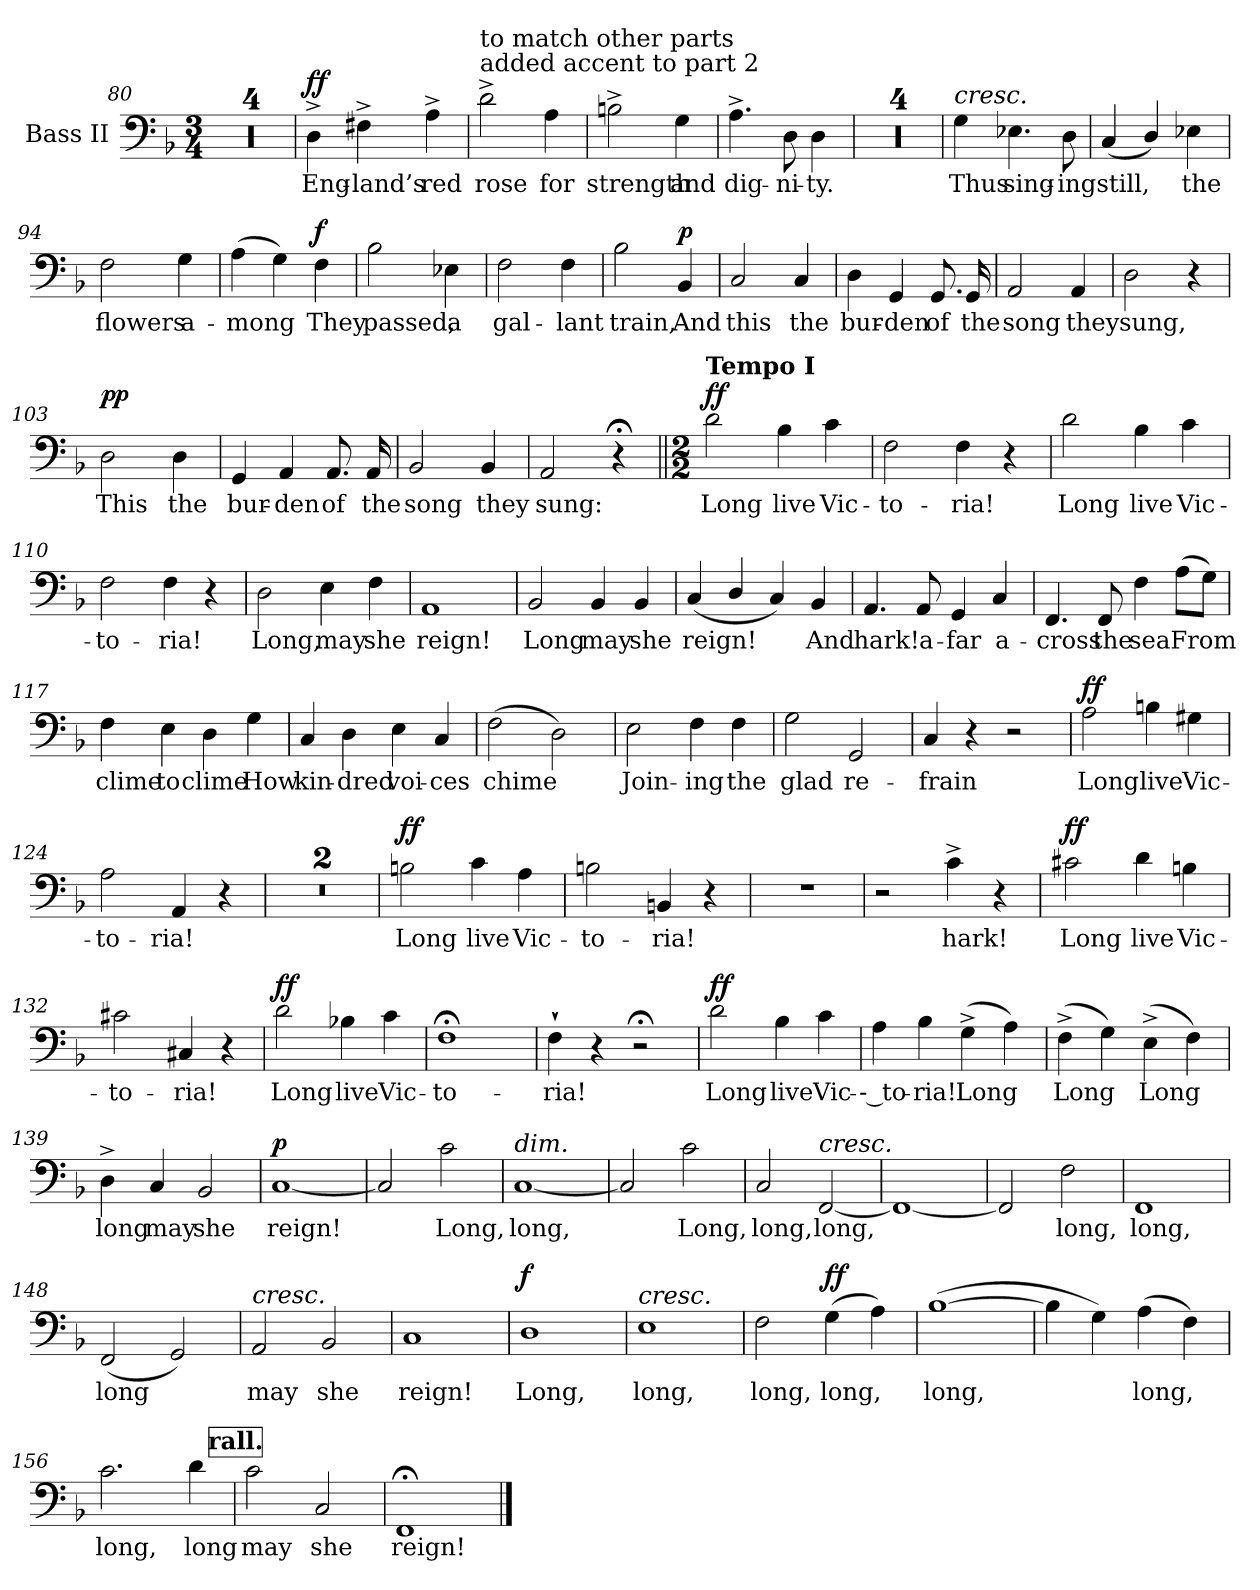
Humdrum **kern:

**kern	**text	**dynam
*part1	*part1	*part1
*staff1	*staff1	*staff1
*I"Bass II	*	*
*clefF4	*	*
*k[b-]	*	*
*M3/4	*	*
=80	=80	=80
2.r	.	.
=81	=81	=81
2.r	.	.
=82	=82	=82
2.r	.	.
=83	=83	=83
2.r	.	.
=84	=84	=84
!	!LO:LY:b	!LO:DY:a
4D^\	Eng-	ff
!	!LO:LY:b	!
4F#X^\	-land’s	.
!	!LO:LY:b	!
4A^\	red	.
=85	=85	=85
!LO:TX:a:t=added accent to part 2	!	!
!LO:TX:t=to match other parts	!	!
!	!LO:LY:b	!
2d^\	rose	.
!	!LO:LY:b	!
4A\	for	.
!!LO:LB:g=z
=86	=86	=86
!	!LO:LY:b	!
2Bn^\	strength	.
!	!LO:LY:b	!
4G\	and	.
=87	=87	=87
!	!LO:LY:b	!
4.A^\	dig-	.
!	!LO:LY:b	!
8D\	-ni-	.
!	!LO:LY:b	!
4D\	-ty.	.
=88	=88	=88
2.r	.	.
=89	=89	=89
2.r	.	.
=90	=90	=90
2.r	.	.
=91	=91	=91
2.r	.	.
=92	=92	=92
!LO:TX:a:i:t=cresc.	!	!
!	!LO:LY:b	!
4G\	Thus	.
!	!LO:LY:b	!
4.E-X\	sing-	.
!	!LO:LY:b	!
8D\	-ing	.
!!LO:LB:g=z
=93	=93	=93
!	!LO:LY:b	!
(<4C/	still,	.
4D/)	.	.
!	!LO:LY:b	!
4E-X\	the	.
=94	=94	=94
!	!LO:LY:b	!
2F\	flowers	.
!	!LO:LY:b	!
4G\	a-	.
=95	=95	=95
!	!LO:LY:b	!
(>4A\	-mong	.
4G\)	.	.
!	!LO:LY:b	!LO:DY:a
4F\	They	f
=96	=96	=96
!	!LO:LY:b	!
2B-\	passed,	.
!	!LO:LY:b	!
4E-X\	-a	.
=97	=97	=97
!	!LO:LY:b	!
2F\	gal-	.
!	!LO:LY:b	!
4F\	-lant	.
=98	=98	=98
!	!LO:LY:b	!
2B-\	train,	.
!	!LO:LY:b	!LO:DY:a
4BB-/	And	p
!!LO:LB:g=z
=99	=99	=99
!	!LO:LY:b	!
2C/	this	.
!	!LO:LY:b	!
4C/	the	.
=100	=100	=100
!	!LO:LY:b	!
4D\	bur-	.
!	!LO:LY:b	!
4GG/	-den	.
!	!LO:LY:b	!
8.GG/	of	.
!	!LO:LY:b	!
16GG/	the	.
=101	=101	=101
!	!LO:LY:b	!
2AA/	song	.
!	!LO:LY:b	!
4AA/	they	.
=102	=102	=102
!	!LO:LY:b	!
2D\	sung,	.
4r	.	.
=103	=103	=103
!	!LO:LY:b	!LO:DY:a
2D\	This	pp
!	!LO:LY:b	!
4D\	the	.
=104	=104	=104
!	!LO:LY:b	!
4GG/	bur-	.
!	!LO:LY:b	!
4AA/	-den	.
!	!LO:LY:b	!
8.AA/	of	.
!	!LO:LY:b	!
16AA/	the	.
!!LO:LB:g=z
=105	=105	=105
!	!LO:LY:b	!
2BB-/	song	.
!	!LO:LY:b	!
4BB-/	they	.
=106	=106	=106
!	!LO:LY:b	!
2AA/	sung:	.
4r;<	.	.
=107||	=107||	=107||
*M2/2	*	*
!LO:TX:a:B:t=Tempo I	!	!
!	!LO:LY:b	!LO:DY:a
2d\	Long	ff
!	!LO:LY:b	!
4B-\	live	.
!	!LO:LY:b	!
4c\	Vic-	.
=108	=108	=108
!	!LO:LY:b	!
2F\	-to-	.
!	!LO:LY:b	!
4F\	-ria!	.
4r	.	.
=109	=109	=109
!	!LO:LY:b	!
2d\	Long	.
!	!LO:LY:b	!
4B-\	live	.
!	!LO:LY:b	!
4c\	Vic-	.
=110	=110	=110
!	!LO:LY:b	!
2F\	-to-	.
!	!LO:LY:b	!
4F\	-ria!	.
4r	.	.
=111	=111	=111
!	!LO:LY:b	!
2D\	Long,	.
!	!LO:LY:b	!
4E\	may	.
!	!LO:LY:b	!
4F\	she	.
!!LO:LB:g=z
=112	=112	=112
!	!LO:LY:b	!
1AA	reign!	.
=113	=113	=113
!	!LO:LY:b	!
2BB-/	Long	.
!	!LO:LY:b	!
4BB-/	may	.
!	!LO:LY:b	!
4BB-/	she	.
=114	=114	=114
!	!LO:LY:b	!
(<4C/	reign!	.
4D/	.	.
4C/)	.	.
!	!LO:LY:b	!
4BB-/	And	.
=115	=115	=115
!	!LO:LY:b	!
4.AA/	hark!	.
!	!LO:LY:b	!
8AA/	a-	.
!	!LO:LY:b	!
4GG/	-far	.
!	!LO:LY:b	!
4C/	a-	.
=116	=116	=116
!	!LO:LY:b	!
4.FF/	-cross	.
!	!LO:LY:b	!
8FF/	the	.
!	!LO:LY:b	!
4F\	sea	.
!	!LO:LY:b	!
(>8A\L	From	.
8G\J)	.	.
!!LO:LB:g=z
=117	=117	=117
!	!LO:LY:b	!
4F\	clime	.
!	!LO:LY:b	!
4E\	to	.
!	!LO:LY:b	!
4D\	clime	.
!	!LO:LY:b	!
4G\	How	.
=118	=118	=118
!	!LO:LY:b	!
4C/	kin-	.
!	!LO:LY:b	!
4D\	-dred	.
!	!LO:LY:b	!
4E\	voi-	.
!	!LO:LY:b	!
4C/	-ces	.
=119	=119	=119
!	!LO:LY:b	!
(>2F\	chime	.
2D\)	.	.
=120	=120	=120
!	!LO:LY:b	!
2E\	Join-	.
!	!LO:LY:b	!
4F\	-ing	.
!	!LO:LY:b	!
4F\	the	.
=121	=121	=121
!	!LO:LY:b	!
2G\	glad	.
!	!LO:LY:b	!
2GG/	re-	.
!!LO:PB:g=z
=122	=122	=122
!	!LO:LY:b	!
4C/	-frain	.
4r	.	.
2r	.	.
=123	=123	=123
!	!LO:LY:b	!LO:DY:a
2A\	Long	ff
!	!LO:LY:b	!
4Bn\	live	.
!	!LO:LY:b	!
4G#X\	Vic-	.
=124	=124	=124
!	!LO:LY:b	!
2A\	-to-	.
!	!LO:LY:b	!
4AA/	-ria!	.
4r	.	.
=125	=125	=125
1r	.	.
=126	=126	=126
1r	.	.
=127	=127	=127
!	!LO:LY:b	!LO:DY:a
2Bn\	Long	ff
!	!LO:LY:b	!
4c\	live	.
!	!LO:LY:b	!
4A\	Vic-	.
=128	=128	=128
!	!LO:LY:b	!
2Bn\	-to-	.
!	!LO:LY:b	!
4BBn/	-ria!	.
4r	.	.
=129	=129	=129
1r	.	.
=130	=130	=130
2r	.	.
!	!LO:LY:b	!
4c^\	hark!	.
4r	.	.
!!LO:LB:g=z
=131	=131	=131
!	!LO:LY:b	!LO:DY:a
2c#X\	Long	ff
!	!LO:LY:b	!
4d\	live	.
!	!LO:LY:b	!
4Bn\	Vic-	.
=132	=132	=132
!	!LO:LY:b	!
2c#X\	-to-	.
!	!LO:LY:b	!
4C#X/	-ria!	.
4r	.	.
=133	=133	=133
!	!LO:LY:b	!LO:DY:a
2d\	Long	ff
!	!LO:LY:b	!
4B-X\	live	.
!	!LO:LY:b	!
4c\	Vic-	.
=134	=134	=134
!	!LO:LY:b	!
1F;<	-to-	.
=135	=135	=135
!	!LO:LY:b	!
4F`\	-ria!	.
4r	.	.
2r;<	.	.
=136	=136	=136
!	!LO:LY:b	!LO:DY:a
2d\	Long	ff
!	!LO:LY:b	!
4B-\	live	.
!	!LO:LY:b	!
4c\	Vic-	.
!!LO:LB:g=z
=137	=137	=137
!	!LO:LY:b	!
4A\	-- to-	.
!	!LO:LY:b	!
4B-\	-ria!	.
!	!LO:LY:b	!
(>4G^\	Long	.
4A\)	.	.
=138	=138	=138
!	!LO:LY:b	!
(>4F^\	Long	.
4G\)	.	.
!	!LO:LY:b	!
(>4E^\	Long	.
4F\)	.	.
=139	=139	=139
!	!LO:LY:b	!
4D^\	long	.
!	!LO:LY:b	!
4C/	may	.
!	!LO:LY:b	!
2BB-/	she	.
=140	=140	=140
!	!LO:LY:b	!LO:DY:a
[1C	reign!	p
=141	=141	=141
2C/]	.	.
!	!LO:LY:b	!
2c\	Long,	.
=142	=142	=142
!LO:TX:a:i:t=dim.	!	!
!	!LO:LY:b	!
[1C	long,	.
!!LO:LB:g=z
=143	=143	=143
2C/]	.	.
!	!LO:LY:b	!
2c\	Long,	.
=144	=144	=144
!	!LO:LY:b	!
2C/	long,	.
!LO:TX:a:i:t=cresc.	!	!
!	!LO:LY:b	!
[2FF/	long,	.
=145	=145	=145
1FF_	.	.
=146	=146	=146
2FF/]	.	.
!	!LO:LY:b	!
2F\	long,	.
=147	=147	=147
!	!LO:LY:b	!
1FF	long,	.
!!LO:LB:g=z
=148	=148	=148
!	!LO:LY:b	!
(<2FF/	long	.
2GG/)	.	.
=149	=149	=149
!LO:TX:a:i:t=cresc.	!	!
!	!LO:LY:b	!
2AA/	may	.
!	!LO:LY:b	!
2BB-/	she	.
=150	=150	=150
!	!LO:LY:b	!
1C	reign!	.
=151	=151	=151
!	!LO:LY:b	!LO:DY:a
1D	Long,	f
=152	=152	=152
!LO:TX:a:i:t=cresc.	!	!
!	!LO:LY:b	!
1E	long,	.
!!LO:LB:g=z
=153	=153	=153
!	!LO:LY:b	!
2F\	long,	.
!	!LO:LY:b	!LO:DY:a
(>4G\	long,	ff
4A\)	.	.
=154	=154	=154
!	!LO:LY:b	!
(>[1B-	long,	.
=155	=155	=155
4B-\]	.	.
4G\)	.	.
!	!LO:LY:b	!
(>4A\	long,	.
4F\)	.	.
=156	=156	=156
!	!LO:LY:b	!
2.c\	long,	.
!	!LO:LY:b	!
4d\	long	.
!!LO:REH:place=s1:a:B:fs=14:t=rall.
=157	=157	=157
!	!LO:LY:b	!
2c\	may	.
!	!LO:LY:b	!
2C/	she	.
=158	=158	=158
!	!LO:LY:b	!
1FF;<	reign!	.
==	==	==
*-	*-	*-
